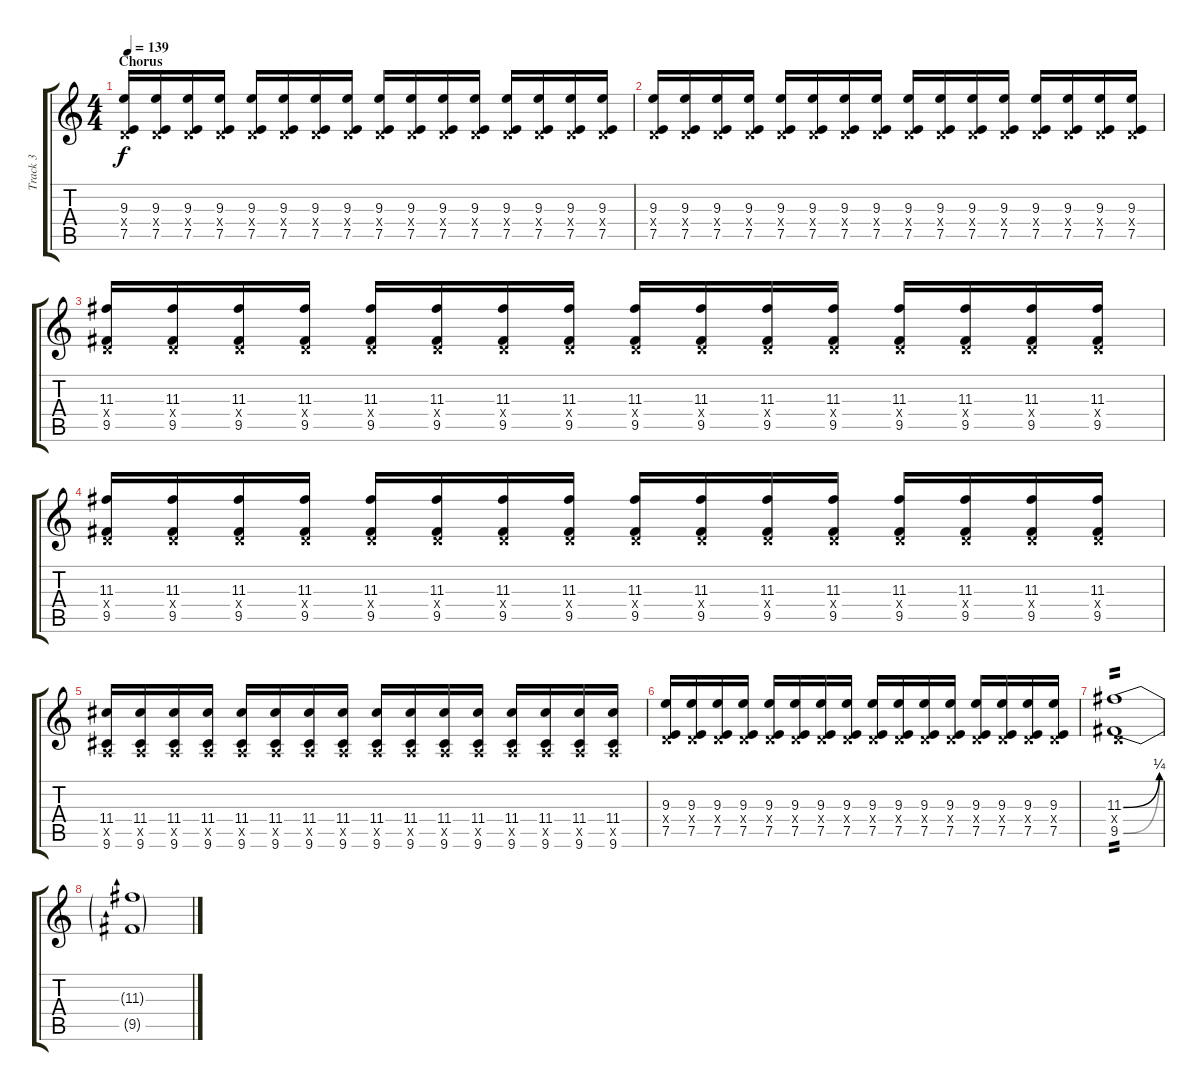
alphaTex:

\track ("Track 3" "Track 3") {instrument overdrivenguitar}
\staff {score tabs}
\tuning (E4 B3 G3 D3 A2 E2) {hide}
\ts (4 4)
\section ("" "Chorus")
\tempo 139
\clef g2
\ks c
(9.3 0.4{x} 7.5).16{dy f} (9.3 0.4{x} 7.5).16 (9.3 0.4{x} 7.5).16 (9.3 0.4{x} 7.5).16 (9.3 0.4{x} 7.5).16 (9.3 0.4{x} 7.5).16 (9.3 0.4{x} 7.5).16 (9.3 0.4{x} 7.5).16 (9.3 0.4{x} 7.5).16 (9.3 0.4{x} 7.5).16 (9.3 0.4{x} 7.5).16 (9.3 0.4{x} 7.5).16 (9.3 0.4{x} 7.5).16 (9.3 0.4{x} 7.5).16 (9.3 0.4{x} 7.5).16 (9.3 0.4{x} 7.5).16 |
(9.3 0.4{x} 7.5).16 (9.3 0.4{x} 7.5).16 (9.3 0.4{x} 7.5).16 (9.3 0.4{x} 7.5).16 (9.3 0.4{x} 7.5).16 (9.3 0.4{x} 7.5).16 (9.3 0.4{x} 7.5).16 (9.3 0.4{x} 7.5).16 (9.3 0.4{x} 7.5).16 (9.3 0.4{x} 7.5).16 (9.3 0.4{x} 7.5).16 (9.3 0.4{x} 7.5).16 (9.3 0.4{x} 7.5).16 (9.3 0.4{x} 7.5).16 (9.3 0.4{x} 7.5).16 (9.3 0.4{x} 7.5).16 |
(11.3 0.4{x} 9.5).16 (11.3 0.4{x} 9.5).16 (11.3 0.4{x} 9.5).16 (11.3 0.4{x} 9.5).16 (11.3 0.4{x} 9.5).16 (11.3 0.4{x} 9.5).16 (11.3 0.4{x} 9.5).16 (11.3 0.4{x} 9.5).16 (11.3 0.4{x} 9.5).16 (11.3 0.4{x} 9.5).16 (11.3 0.4{x} 9.5).16 (11.3 0.4{x} 9.5).16 (11.3 0.4{x} 9.5).16 (11.3 0.4{x} 9.5).16 (11.3 0.4{x} 9.5).16 (11.3 0.4{x} 9.5).16 |
(11.3 0.4{x} 9.5).16 (11.3 0.4{x} 9.5).16 (11.3 0.4{x} 9.5).16 (11.3 0.4{x} 9.5).16 (11.3 0.4{x} 9.5).16 (11.3 0.4{x} 9.5).16 (11.3 0.4{x} 9.5).16 (11.3 0.4{x} 9.5).16 (11.3 0.4{x} 9.5).16 (11.3 0.4{x} 9.5).16 (11.3 0.4{x} 9.5).16 (11.3 0.4{x} 9.5).16 (11.3 0.4{x} 9.5).16 (11.3 0.4{x} 9.5).16 (11.3 0.4{x} 9.5).16 (11.3 0.4{x} 9.5).16 |
(11.4 0.5{x} 9.6).16 (11.4 0.5{x} 9.6).16 (11.4 0.5{x} 9.6).16 (11.4 0.5{x} 9.6).16 (11.4 0.5{x} 9.6).16 (11.4 0.5{x} 9.6).16 (11.4 0.5{x} 9.6).16 (11.4 0.5{x} 9.6).16 (11.4 0.5{x} 9.6).16 (11.4 0.5{x} 9.6).16 (11.4 0.5{x} 9.6).16 (11.4 0.5{x} 9.6).16 (11.4 0.5{x} 9.6).16 (11.4 0.5{x} 9.6).16 (11.4 0.5{x} 9.6).16 (11.4 0.5{x} 9.6).16 |
(9.3 0.4{x} 7.5).16 (9.3 0.4{x} 7.5).16 (9.3 0.4{x} 7.5).16 (9.3 0.4{x} 7.5).16 (9.3 0.4{x} 7.5).16 (9.3 0.4{x} 7.5).16 (9.3 0.4{x} 7.5).16 (9.3 0.4{x} 7.5).16 (9.3 0.4{x} 7.5).16 (9.3 0.4{x} 7.5).16 (9.3 0.4{x} 7.5).16 (9.3 0.4{x} 7.5).16 (9.3 0.4{x} 7.5).16 (9.3 0.4{x} 7.5).16 (9.3 0.4{x} 7.5).16 (9.3 0.4{x} 7.5).16 |
(11.3{be (bend 0 0 60 1)} 0.4{x} 9.5{be (bend 0 0 60 1)}).1{tp 2} |
(11.3{t} 9.5{t}).1
